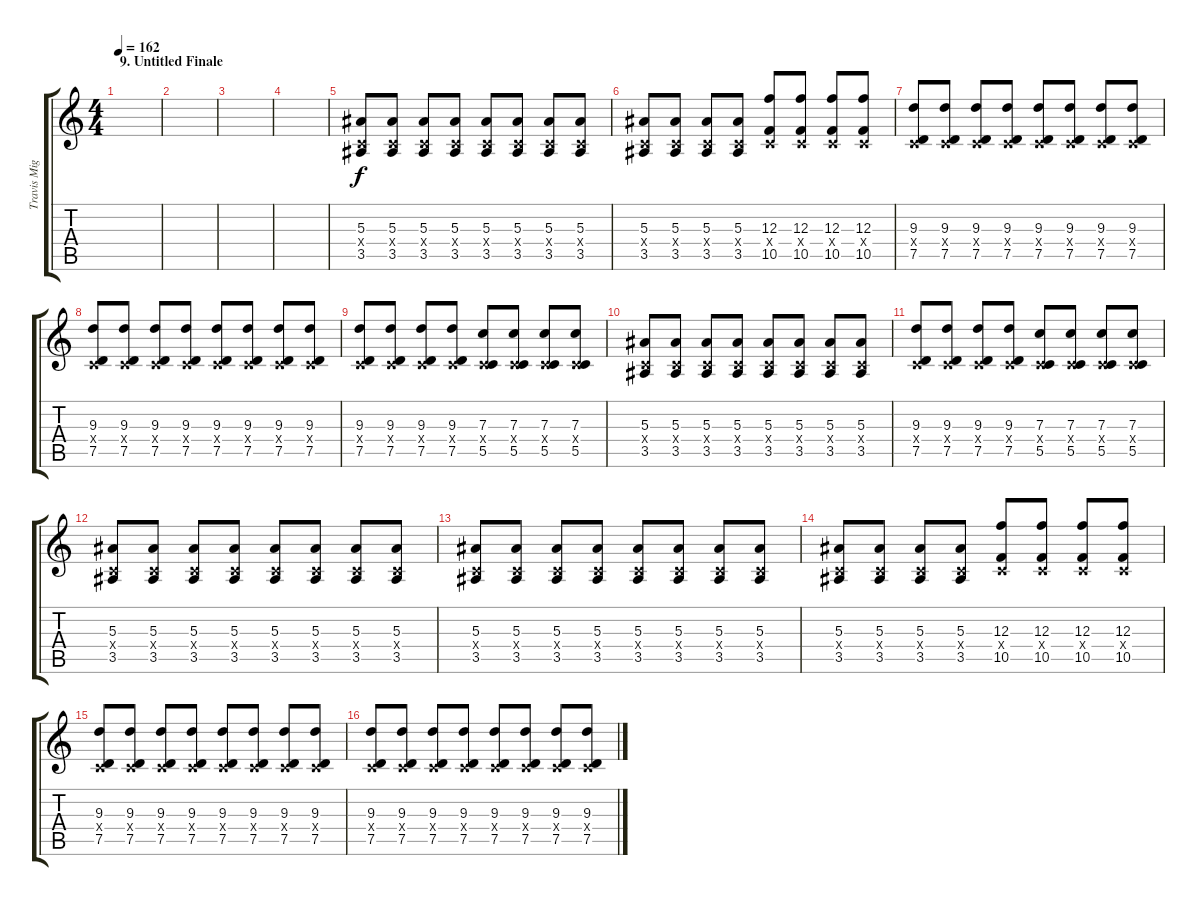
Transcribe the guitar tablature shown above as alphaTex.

\track ("Travis Miguel" "Travis Mig") {instrument distortionguitar}
\staff {score tabs}
\tuning (D4 A3 F3 C3 G2 C2) {hide}
\ts (4 4)
\section ("" "9. Untitled Finale")
\tempo 162
\clef g2
\ks c
|
|
|
|
(5.3 0.4{x} 3.5).8 (5.3 0.4{x} 3.5).8 (5.3 0.4{x} 3.5).8 (5.3 0.4{x} 3.5).8 (5.3 0.4{x} 3.5).8 (5.3 0.4{x} 3.5).8 (5.3 0.4{x} 3.5).8 (5.3 0.4{x} 3.5).8 |
(5.3 0.4{x} 3.5).8 (5.3 0.4{x} 3.5).8 (5.3 0.4{x} 3.5).8 (5.3 0.4{x} 3.5).8 (12.3 0.4{x} 10.5).8 (12.3 0.4{x} 10.5).8 (12.3 0.4{x} 10.5).8 (12.3 0.4{x} 10.5).8 |
(9.3 0.4{x} 7.5).8 (9.3 0.4{x} 7.5).8 (9.3 0.4{x} 7.5).8 (9.3 0.4{x} 7.5).8 (9.3 0.4{x} 7.5).8 (9.3 0.4{x} 7.5).8 (9.3 0.4{x} 7.5).8 (9.3 0.4{x} 7.5).8 |
(9.3 0.4{x} 7.5).8 (9.3 0.4{x} 7.5).8 (9.3 0.4{x} 7.5).8 (9.3 0.4{x} 7.5).8 (9.3 0.4{x} 7.5).8 (9.3 0.4{x} 7.5).8 (9.3 0.4{x} 7.5).8 (9.3 0.4{x} 7.5).8 |
(9.3 0.4{x} 7.5).8 (9.3 0.4{x} 7.5).8 (9.3 0.4{x} 7.5).8 (9.3 0.4{x} 7.5).8 (7.3 0.4{x} 5.5).8 (7.3 0.4{x} 5.5).8 (7.3 0.4{x} 5.5).8 (7.3 0.4{x} 5.5).8 |
(5.3 0.4{x} 3.5).8 (5.3 0.4{x} 3.5).8 (5.3 0.4{x} 3.5).8 (5.3 0.4{x} 3.5).8 (5.3 0.4{x} 3.5).8 (5.3 0.4{x} 3.5).8 (5.3 0.4{x} 3.5).8 (5.3 0.4{x} 3.5).8 |
(9.3 0.4{x} 7.5).8 (9.3 0.4{x} 7.5).8 (9.3 0.4{x} 7.5).8 (9.3 0.4{x} 7.5).8 (7.3 0.4{x} 5.5).8 (7.3 0.4{x} 5.5).8 (7.3 0.4{x} 5.5).8 (7.3 0.4{x} 5.5).8 |
(5.3 0.4{x} 3.5).8 (5.3 0.4{x} 3.5).8 (5.3 0.4{x} 3.5).8 (5.3 0.4{x} 3.5).8 (5.3 0.4{x} 3.5).8 (5.3 0.4{x} 3.5).8 (5.3 0.4{x} 3.5).8 (5.3 0.4{x} 3.5).8 |
(5.3 0.4{x} 3.5).8 (5.3 0.4{x} 3.5).8 (5.3 0.4{x} 3.5).8 (5.3 0.4{x} 3.5).8 (5.3 0.4{x} 3.5).8 (5.3 0.4{x} 3.5).8 (5.3 0.4{x} 3.5).8 (5.3 0.4{x} 3.5).8 |
(5.3 0.4{x} 3.5).8 (5.3 0.4{x} 3.5).8 (5.3 0.4{x} 3.5).8 (5.3 0.4{x} 3.5).8 (12.3 0.4{x} 10.5).8 (12.3 0.4{x} 10.5).8 (12.3 0.4{x} 10.5).8 (12.3 0.4{x} 10.5).8 |
(9.3 0.4{x} 7.5).8 (9.3 0.4{x} 7.5).8 (9.3 0.4{x} 7.5).8 (9.3 0.4{x} 7.5).8 (9.3 0.4{x} 7.5).8 (9.3 0.4{x} 7.5).8 (9.3 0.4{x} 7.5).8 (9.3 0.4{x} 7.5).8 |
(9.3 0.4{x} 7.5).8 (9.3 0.4{x} 7.5).8 (9.3 0.4{x} 7.5).8 (9.3 0.4{x} 7.5).8 (9.3 0.4{x} 7.5).8 (9.3 0.4{x} 7.5).8 (9.3 0.4{x} 7.5).8 (9.3 0.4{x} 7.5).8
